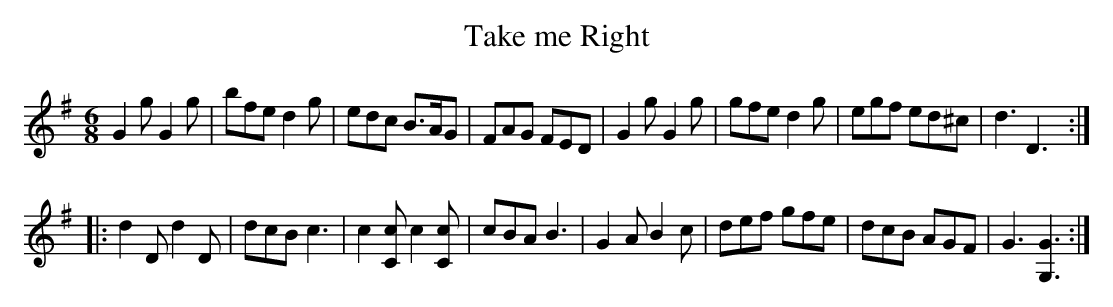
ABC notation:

X:1
T:Take me Right
M:6/8
L:1/8
K:G
G2g G2g | bfe d2g | edc B>AG | FAG FED | G2g G2g | gfe d2g | egf ed^c | d3 D3 :|
|: d2D d2D | dcB c3 | c2[Cc] c2[Cc] | cBA B3 | G2A B2c | def gfe | dcB AGF | G3 [G,3G3] :|
